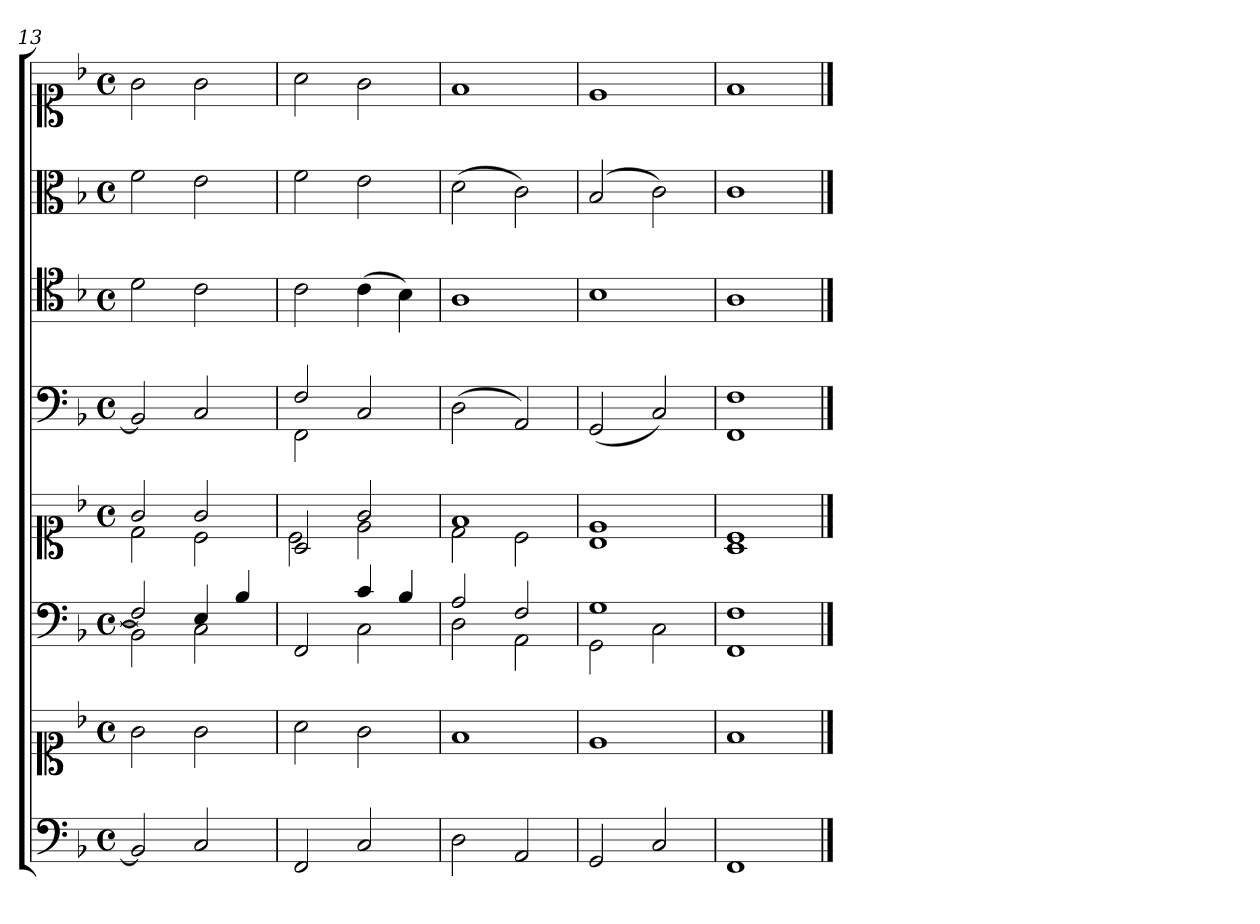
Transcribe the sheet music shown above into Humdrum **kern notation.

**kern	**kern	**kern	**kern	**kern	**kern	**kern	**kern
*part6	*part6	*part5	*part5	*part4	*part3	*part2	*part1
*staff8	*staff7	*staff6	*staff5	*staff4	*staff3	*staff2	*staff1
*clefF4	*clefC1	*clefF4	*clefC1	*clefF4	*clefC4	*clefC3	*clefC1
*k[b-]	*k[b-]	*k[b-]	*k[b-]	*k[b-]	*k[b-]	*k[b-]	*k[b-]
*F:	*F:	*F:	*F:	*F:	*F:	*F:	*F:
*M4/4	*M4/4	*M4/4	*M4/4	*M4/4	*M4/4	*M4/4	*M4/4
*met(c)	*met(c)	*met(c)	*met(c)	*met(c)	*met(c)	*met(c)	*met(c)
=13	=13	=13	=13	=13	=13	=13	=13
*	*	*^	*^	*	*	*	*
2BB-]	2g	2F]	2BB-]	2g	2d	2BB-]	2d	2f	2g
2C	2g	4E	2C	2g	2c	2C	2c	2e	2g
.	.	4B-	.	.	.	.	.	.	.
=14	=14	=14	=14	=14	=14	=14	=14	=14	=14
*	*	*	*	*	*	*^	*	*	*
2FF	2a	2ryy	2FF	2A	2c	2F	2FF	2c	2f	2a
2C	2g	4c	2C	2g	2e	2C	2ryy	(4c	2e	2g
.	.	4B-	.	.	.	.	.	4B-)	.	.
*	*	*	*	*	*	*v	*v	*	*	*
=15	=15	=15	=15	=15	=15	=15	=15	=15	=15
2D	1f	2A	2D	1f	2d	(2D	1A	(2d	1f
2AA	.	2F	2AA	.	2c	2AA)	.	2c)	.
=16	=16	=16	=16	=16	=16	=16	=16	=16	=16
2GG	1e	1G	2GG	1e	1B-	(2GG	1B-	(2B-	1e
2C	.	.	2C	.	.	2C)	.	2c)	.
*	*	*v	*v	*	*	*	*	*	*
=17	=17	=17	=17	=17	=17	=17	=17	=17
*	*	*	*	*	*^	*	*	*
1FF	1f	1FF 1F	1A	1c	1F	1FF	1A	1c	1f
*	*	*	*v	*v	*	*	*	*	*
*	*	*	*	*v	*v	*	*	*
==	==	==	==	==	==	==	==
*-	*-	*-	*-	*-	*-	*-	*-
